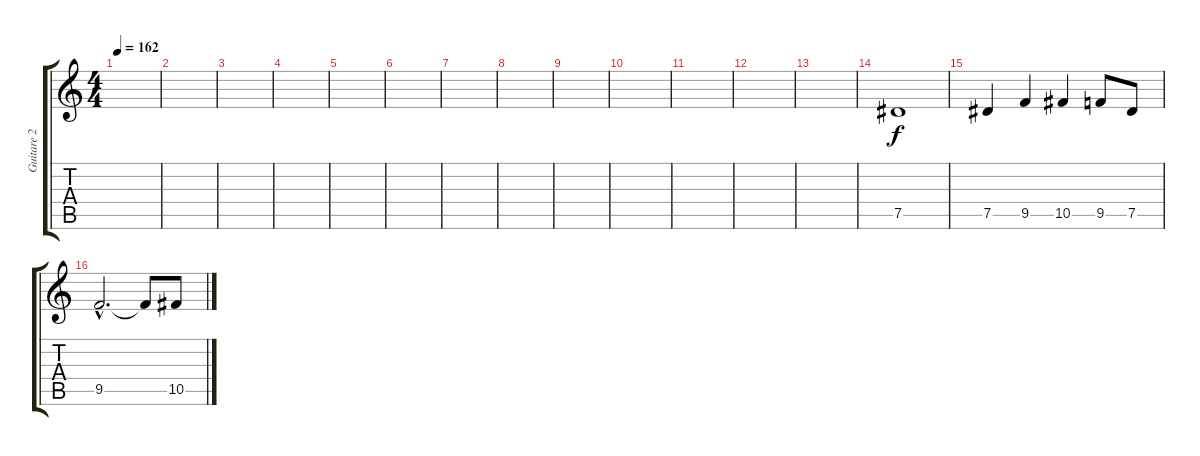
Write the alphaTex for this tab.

\track ("Guitare 2" "Guitare 2") {instrument overdrivenguitar}
\staff {score tabs}
\tuning (Eb4 Bb3 Gb3 Db3 Ab2 Eb2) {hide}
\ts (4 4)
\tempo 162
\clef g2
\ks c
|
|
|
|
|
|
|
|
|
|
|
|
|
7.5.1 |
7.5.4 9.5.4 10.5.4 9.5.8 7.5.8 |
9.5{hac}.2{d} 9.5{t}.8 10.5.8
